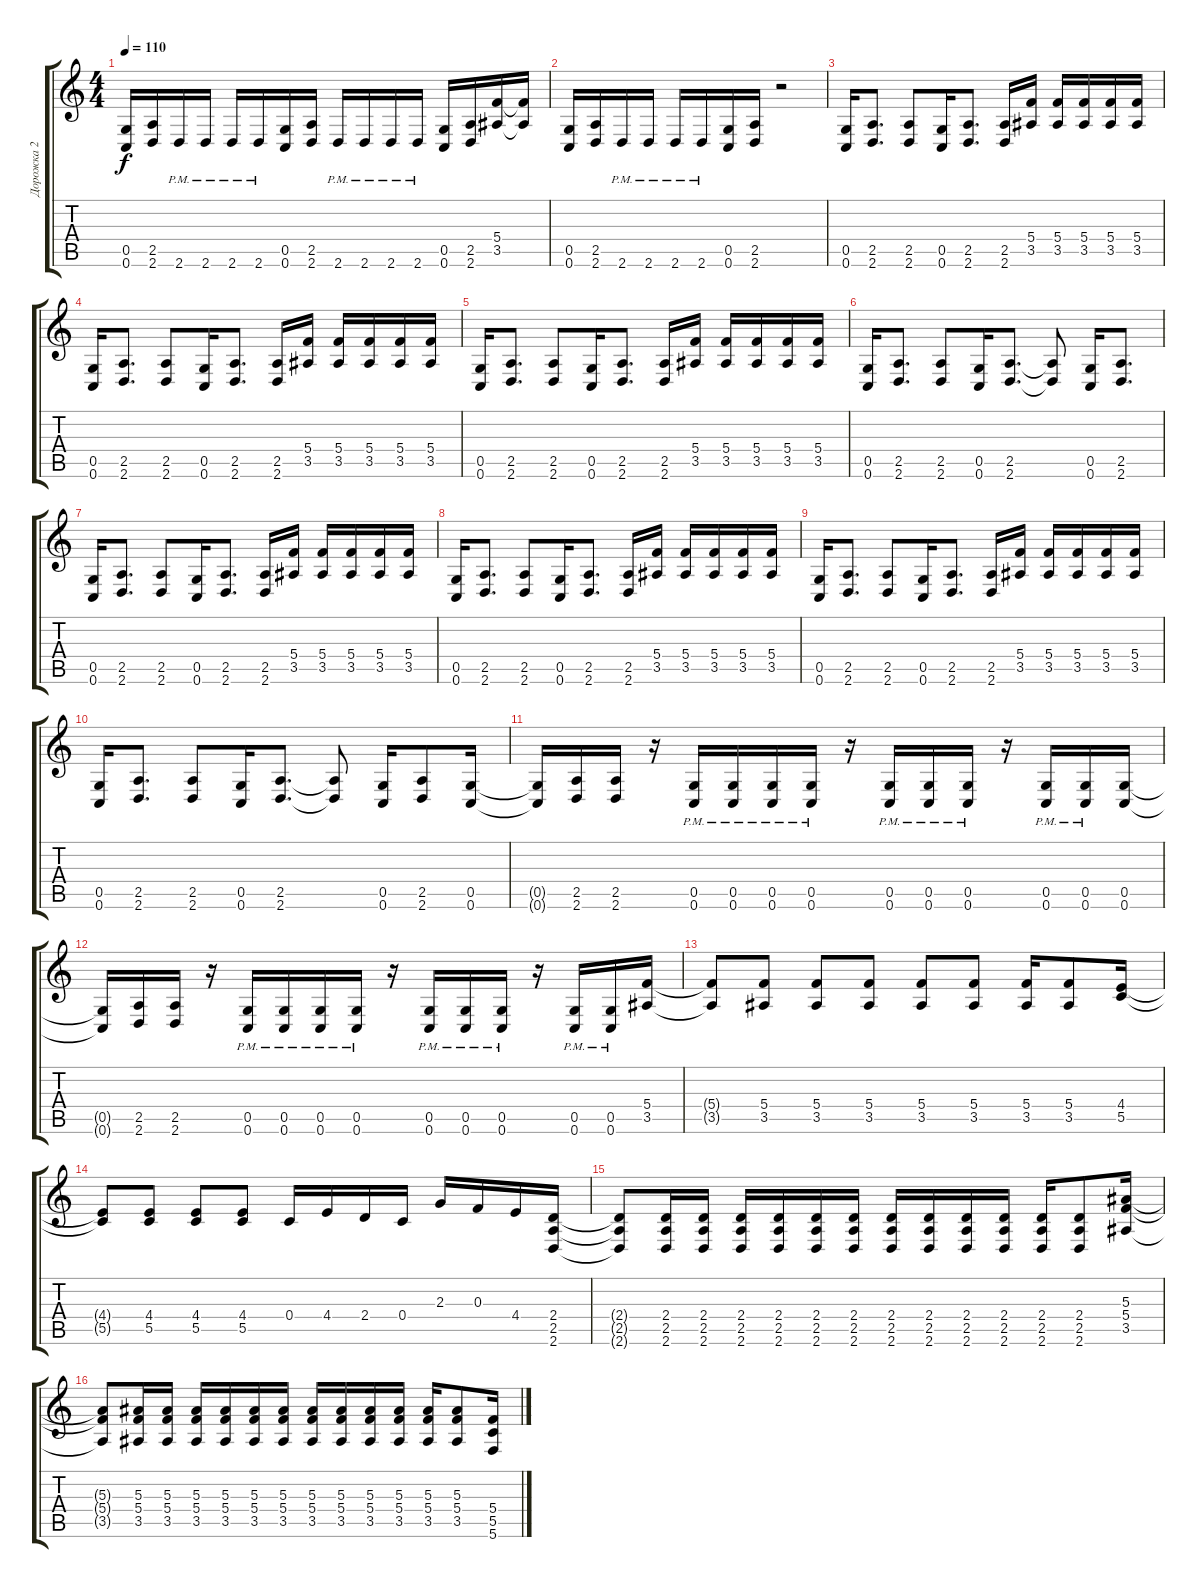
\track ("Дорожка 2" "Дорожка 2") {instrument overdrivenguitar}
\staff {score tabs}
\tuning (D4 A3 F3 C3 G2 C2) {hide}
\ts (4 4)
\tempo 110
\clef g2
\ks c
(0.5 0.6).16{dy f} (2.5 2.6).16 2.6{pm}.16 2.6{pm}.16 2.6{pm}.16 2.6{pm}.16 (0.5 0.6).16 (2.5 2.6).16 2.6{pm}.16 2.6{pm}.16 2.6{pm}.16 2.6{pm}.16 (0.5 0.6).16 (2.5 2.6).16 (5.4 3.5).16 (5.4{t} 3.5{t}).16 |
(0.5 0.6).16 (2.5 2.6).16 2.6{pm}.16 2.6{pm}.16 2.6{pm}.16 2.6{pm}.16 (0.5 0.6).16 (2.5 2.6).16 r.2 |
(0.5 0.6).16 (2.5 2.6).8{d} (2.5 2.6).8 (0.5 0.6).16 (2.5 2.6).8{d} (2.5 2.6).16 (5.4 3.5).16 (5.4 3.5).16 (5.4 3.5).16 (5.4 3.5).16 (5.4 3.5).16 |
(0.5 0.6).16 (2.5 2.6).8{d} (2.5 2.6).8 (0.5 0.6).16 (2.5 2.6).8{d} (2.5 2.6).16 (5.4 3.5).16 (5.4 3.5).16 (5.4 3.5).16 (5.4 3.5).16 (5.4 3.5).16 |
(0.5 0.6).16 (2.5 2.6).8{d} (2.5 2.6).8 (0.5 0.6).16 (2.5 2.6).8{d} (2.5 2.6).16 (5.4 3.5).16 (5.4 3.5).16 (5.4 3.5).16 (5.4 3.5).16 (5.4 3.5).16 |
(0.5 0.6).16 (2.5 2.6).8{d} (2.5 2.6).8 (0.5 0.6).16 (2.5 2.6).8{d} (2.5{t} 2.6{t}).8 (0.5 0.6).16 (2.5 2.6).8{d} |
(0.5 0.6).16 (2.5 2.6).8{d} (2.5 2.6).8 (0.5 0.6).16 (2.5 2.6).8{d} (2.5 2.6).16 (5.4 3.5).16 (5.4 3.5).16 (5.4 3.5).16 (5.4 3.5).16 (5.4 3.5).16 |
(0.5 0.6).16 (2.5 2.6).8{d} (2.5 2.6).8 (0.5 0.6).16 (2.5 2.6).8{d} (2.5 2.6).16 (5.4 3.5).16 (5.4 3.5).16 (5.4 3.5).16 (5.4 3.5).16 (5.4 3.5).16 |
(0.5 0.6).16 (2.5 2.6).8{d} (2.5 2.6).8 (0.5 0.6).16 (2.5 2.6).8{d} (2.5 2.6).16 (5.4 3.5).16 (5.4 3.5).16 (5.4 3.5).16 (5.4 3.5).16 (5.4 3.5).16 |
(0.5 0.6).16 (2.5 2.6).8{d} (2.5 2.6).8 (0.5 0.6).16 (2.5 2.6).8{d} (2.5{t} 2.6{t}).8 (0.5 0.6).16 (2.5 2.6).8 (0.5 0.6).16 |
(0.5{t} 0.6{t}).16 (2.5 2.6).16 (2.5 2.6).16 r.16 (0.5{pm} 0.6{pm}).16 (0.5{pm} 0.6{pm}).16 (0.5{pm} 0.6{pm}).16 (0.5{pm} 0.6{pm}).16 r.16 (0.5{pm} 0.6{pm}).16 (0.5{pm} 0.6{pm}).16 (0.5{pm} 0.6{pm}).16 r.16 (0.5{pm} 0.6{pm}).16 (0.5{pm} 0.6{pm}).16 (0.5 0.6).16 |
(0.5{t} 0.6{t}).16 (2.5 2.6).16 (2.5 2.6).16 r.16 (0.5{pm} 0.6{pm}).16 (0.5{pm} 0.6{pm}).16 (0.5{pm} 0.6{pm}).16 (0.5{pm} 0.6{pm}).16 r.16 (0.5{pm} 0.6{pm}).16 (0.5{pm} 0.6{pm}).16 (0.5{pm} 0.6{pm}).16 r.16 (0.5{pm} 0.6{pm}).16 (0.5{pm} 0.6{pm}).16 (5.4 3.5).16 |
(5.4{t} 3.5{t}).8 (5.4 3.5).8 (5.4 3.5).8 (5.4 3.5).8 (5.4 3.5).8 (5.4 3.5).8 (5.4 3.5).16 (5.4 3.5).8 (4.4 5.5).16 |
(4.4{t} 5.5{t}).8 (4.4 5.5).8 (4.4 5.5).8 (4.4 5.5).8 0.4.16 4.4.16 2.4.16 0.4.16 2.3.16 0.3.16 4.4.16 (2.4 2.5 2.6).16 |
(2.4{t} 2.5{t} 2.6{t}).8 (2.4 2.5 2.6).16 (2.4 2.5 2.6).16 (2.4 2.5 2.6).16 (2.4 2.5 2.6).16 (2.4 2.5 2.6).16 (2.4 2.5 2.6).16 (2.4 2.5 2.6).16 (2.4 2.5 2.6).16 (2.4 2.5 2.6).16 (2.4 2.5 2.6).16 (2.4 2.5 2.6).16 (2.4 2.5 2.6).8 (5.3 5.4 3.5).16 |
(5.3{t} 5.4{t} 3.5{t}).8 (5.3 5.4 3.5).16 (5.3 5.4 3.5).16 (5.3 5.4 3.5).16 (5.3 5.4 3.5).16 (5.3 5.4 3.5).16 (5.3 5.4 3.5).16 (5.3 5.4 3.5).16 (5.3 5.4 3.5).16 (5.3 5.4 3.5).16 (5.3 5.4 3.5).16 (5.3 5.4 3.5).16 (5.3 5.4 3.5).8 (5.4 5.5 5.6).16
